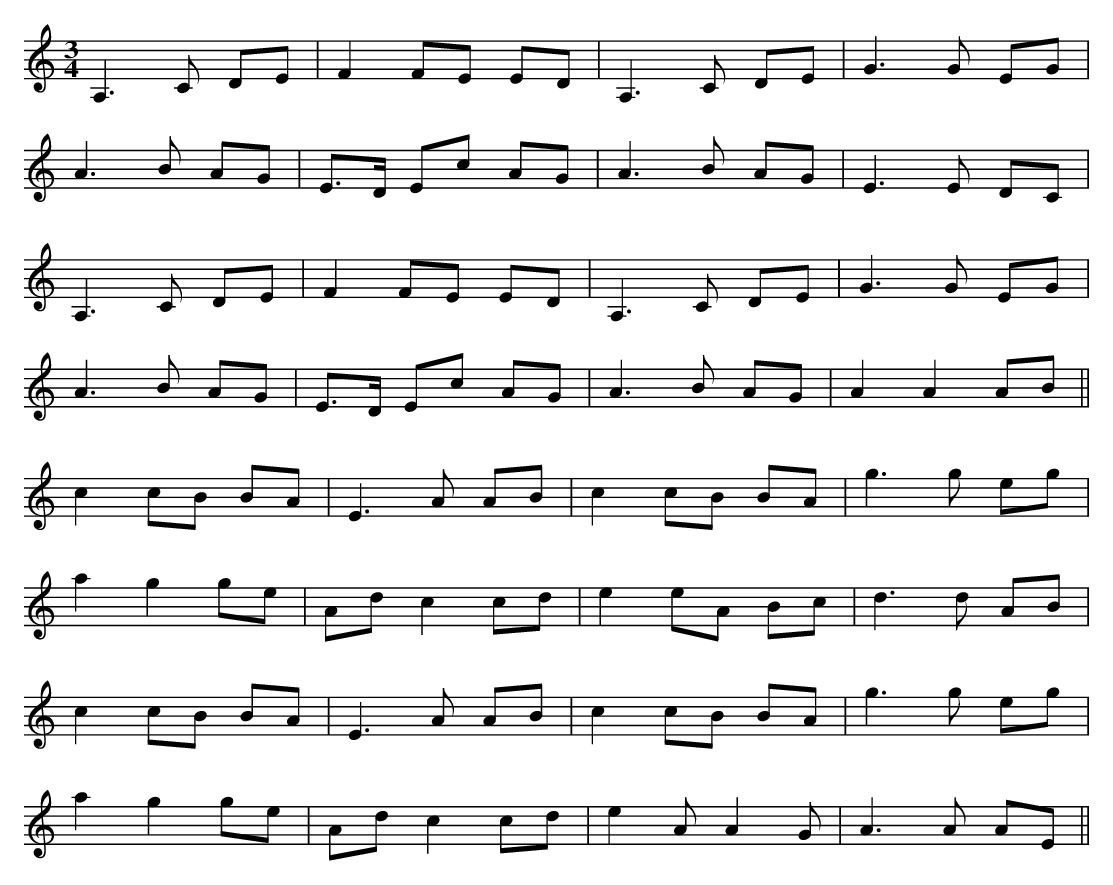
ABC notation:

X:1
M:3/4
K:Amin
A,3C DE|F2 FE ED|A,3C DE|G3G EG|
A3B AG|E>D Ec AG|A3B AG|E3E DC|
A,3C DE|F2 FE ED|A,3C DE|G3G EG|
A3B AG|E>D Ec AG|A3B AG|A2 A2 AB||
c2 cB BA|E3A AB|c2 cB BA|g3g eg|
a2 g2 ge|Ad c2 cd|e2 eA Bc|d3d AB|
c2 cB BA|E3A AB|c2 cB BA|g3g eg|
a2 g2 ge|Ad c2 cd|e2A A2G|A3A AE||
